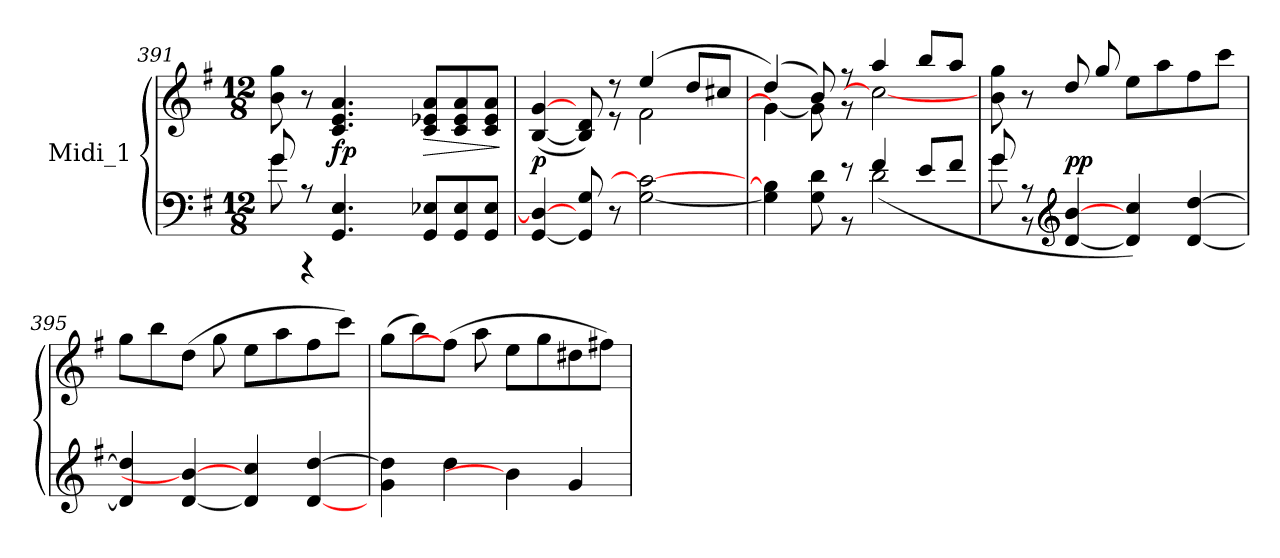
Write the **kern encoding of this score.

**kern	**kern	**dynam
*part1	*part1	*part1
*staff2	*staff1	*staff1/2
*I"Midi_1	*	*
*clefF4	*clefG2	*
*k[f#]	*k[f#]	*
*G:	*G:	*
*M12/8	*M12/8	*
=391	=391	=391
*^	*^	*
8g/	8g\	8b\ 8gg\	2ryy	.
8r	4r	8r	.	.
!	!	!	!	!LO:DY:b
4.GG/ 4.E/	.	4.c/ 4.e/ 4.a/	.	fp
.	8ryy	.	.	.
.	2ryy	.	2ryy	.
!	!	!	!	!LO:HP:b
8GG/ 8E-X/L	.	8c/ 8e-X/ 8a/L	.	>
8GG/ 8E-/	.	8c/ 8e-/ 8a/	.	.
8GG/ 8E-/J	.	8c/ 8e-/ 8a/J	.	.
*v	*v	*	*	*
*	*v	*v	*
.	.	]
=392	=392	=392
*^	*^	*
!	!	!	!	!LO:DY:b
[4GG/ 4D/_	2ryy	([4B/ [4g/	4ryy	p
8GG/] 8G/	.	8B/] 8d/)	8ryy	.
8r	.	8r	8r	.
[2G\ 2c\_	2ryy	(>4ee/	2f#\	.
.	.	8dd/L	.	.
.	.	8cc#X/J	.	.
=393	=393	=393	=393	=393
4G\] 4B\]	4ryy	(4dd/)	4g\_	.
8G\ 8d\	8ryy	8b/)	8g\]	.
8r	8r	8r	8r	.
4f#/	(2d\	4aa/	2cc\_	.
8e/L	.	8bb/L	.	.
8f#/J	.	8aa/J	.	.
!!LO:LB:g=z	!!
=394	=394	=394	=394	=394
8g/	8g\	8b\ 8gg\)	2ryy	.
8r	8r	8r	.	.
*clefG2	*	*	*	*
!	!	!	!	!LO:DY:a=2
[4d/ [4b/	4ryy	(>8dd/	.	pp
.	.	8gg/	.	.
4d/] 4cc/)	2ryy	8ee\L	2ryy	.
.	.	8aa\	.	.
[4d/ [4dd/	.	8ff#\	.	.
.	.	8ccc\J	.	.
=395	=395	=395	=395	=395
4d/] 4dd/]	2ryy	8gg\L	2ryy	.
.	.	8bb\	.	.
[4d/ 4b/_	.	(>8dd\J	.	.
.	.	8gg\	.	.
4d/] 4cc/	2ryy	8ee\L	2ryy	.
.	.	8aa\	.	.
[4d/ [4dd/	.	8ff#\	.	.
.	.	8ccc\J)	.	.
*	*	*v	*v	*
!!LO:LB:g=z
=396	=396	=396	=396
4g\ 4dd\]	2ryy	(>8gg\L	.
.	.	8bb\)	.
4dd\	.	(>8ff\J]	.
.	.	8aa\	.
4b\]	2ryy	8ee\L	.
.	.	8gg\	.
4g/	.	8dd#X\	.
.	.	8ff#X\J)	.
*v	*v	*	*
=	=	=
*-	*-	*-
